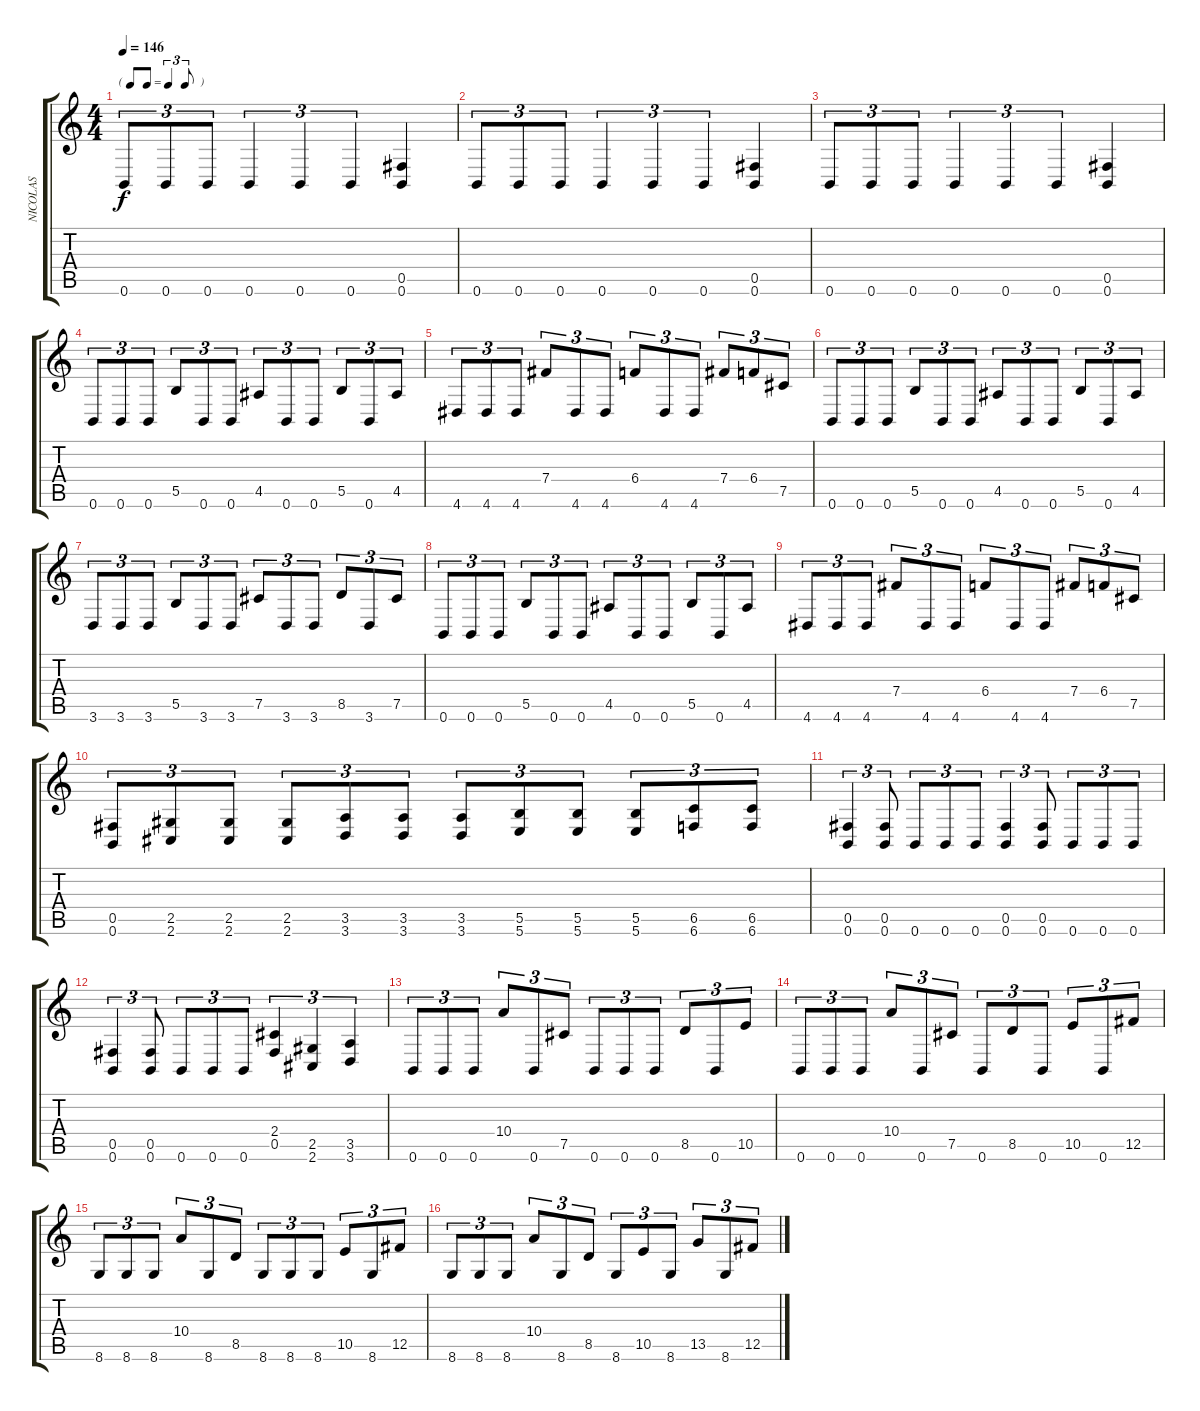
\track ("NICOLAS" "NICOLAS") {instrument overdrivenguitar}
\staff {score tabs}
\tuning (Db4 Ab3 E3 B2 Gb2 B1) {hide}
\ts (4 4)
\tf triplet8th
\tempo 146
\clef g2
\ks c
0.6.8{tu (3 2) dy f} 0.6.8{tu (3 2)} 0.6.8{tu (3 2)} 0.6.4{tu (3 2)} 0.6.4{tu (3 2)} 0.6.4{tu (3 2)} (0.5 0.6).4 |
0.6.8{tu (3 2)} 0.6.8{tu (3 2)} 0.6.8{tu (3 2)} 0.6.4{tu (3 2)} 0.6.4{tu (3 2)} 0.6.4{tu (3 2)} (0.5 0.6).4 |
0.6.8{tu (3 2)} 0.6.8{tu (3 2)} 0.6.8{tu (3 2)} 0.6.4{tu (3 2)} 0.6.4{tu (3 2)} 0.6.4{tu (3 2)} (0.5 0.6).4 |
0.6.8{tu (3 2)} 0.6.8{tu (3 2)} 0.6.8{tu (3 2)} 5.5.8{tu (3 2)} 0.6.8{tu (3 2)} 0.6.8{tu (3 2)} 4.5.8{tu (3 2)} 0.6.8{tu (3 2)} 0.6.8{tu (3 2)} 5.5.8{tu (3 2)} 0.6.8{tu (3 2)} 4.5.8{tu (3 2)} |
4.6.8{tu (3 2)} 4.6.8{tu (3 2)} 4.6.8{tu (3 2)} 7.4.8{tu (3 2)} 4.6.8{tu (3 2)} 4.6.8{tu (3 2)} 6.4.8{tu (3 2)} 4.6.8{tu (3 2)} 4.6.8{tu (3 2)} 7.4.8{tu (3 2)} 6.4.8{tu (3 2)} 7.5.8{tu (3 2)} |
0.6.8{tu (3 2)} 0.6.8{tu (3 2)} 0.6.8{tu (3 2)} 5.5.8{tu (3 2)} 0.6.8{tu (3 2)} 0.6.8{tu (3 2)} 4.5.8{tu (3 2)} 0.6.8{tu (3 2)} 0.6.8{tu (3 2)} 5.5.8{tu (3 2)} 0.6.8{tu (3 2)} 4.5.8{tu (3 2)} |
3.6.8{tu (3 2)} 3.6.8{tu (3 2)} 3.6.8{tu (3 2)} 5.5.8{tu (3 2)} 3.6.8{tu (3 2)} 3.6.8{tu (3 2)} 7.5.8{tu (3 2)} 3.6.8{tu (3 2)} 3.6.8{tu (3 2)} 8.5.8{tu (3 2)} 3.6.8{tu (3 2)} 7.5.8{tu (3 2)} |
0.6.8{tu (3 2)} 0.6.8{tu (3 2)} 0.6.8{tu (3 2)} 5.5.8{tu (3 2)} 0.6.8{tu (3 2)} 0.6.8{tu (3 2)} 4.5.8{tu (3 2)} 0.6.8{tu (3 2)} 0.6.8{tu (3 2)} 5.5.8{tu (3 2)} 0.6.8{tu (3 2)} 4.5.8{tu (3 2)} |
4.6.8{tu (3 2)} 4.6.8{tu (3 2)} 4.6.8{tu (3 2)} 7.4.8{tu (3 2)} 4.6.8{tu (3 2)} 4.6.8{tu (3 2)} 6.4.8{tu (3 2)} 4.6.8{tu (3 2)} 4.6.8{tu (3 2)} 7.4.8{tu (3 2)} 6.4.8{tu (3 2)} 7.5.8{tu (3 2)} |
(0.5 0.6).8{tu (3 2)} (2.5 2.6).8{tu (3 2)} (2.5 2.6).8{tu (3 2)} (2.5 2.6).8{tu (3 2)} (3.5 3.6).8{tu (3 2)} (3.5 3.6).8{tu (3 2)} (3.5 3.6).8{tu (3 2)} (5.5 5.6).8{tu (3 2)} (5.5 5.6).8{tu (3 2)} (5.5 5.6).8{tu (3 2)} (6.5 6.6).8{tu (3 2)} (6.5 6.6).8{tu (3 2)} |
(0.5 0.6).4{tu (3 2)} (0.5 0.6).8{tu (3 2)} 0.6.8{tu (3 2)} 0.6.8{tu (3 2)} 0.6.8{tu (3 2)} (0.5 0.6).4{tu (3 2)} (0.5 0.6).8{tu (3 2)} 0.6.8{tu (3 2)} 0.6.8{tu (3 2)} 0.6.8{tu (3 2)} |
(0.5 0.6).4{tu (3 2)} (0.5 0.6).8{tu (3 2)} 0.6.8{tu (3 2)} 0.6.8{tu (3 2)} 0.6.8{tu (3 2)} (2.4 0.5).4{tu (3 2)} (2.5 2.6).4{tu (3 2)} (3.5 3.6).4{tu (3 2)} |
0.6.8{tu (3 2)} 0.6.8{tu (3 2)} 0.6.8{tu (3 2)} 10.4.8{tu (3 2)} 0.6.8{tu (3 2)} 7.5.8{tu (3 2)} 0.6.8{tu (3 2)} 0.6.8{tu (3 2)} 0.6.8{tu (3 2)} 8.5.8{tu (3 2)} 0.6.8{tu (3 2)} 10.5.8{tu (3 2)} |
0.6.8{tu (3 2)} 0.6.8{tu (3 2)} 0.6.8{tu (3 2)} 10.4.8{tu (3 2)} 0.6.8{tu (3 2)} 7.5.8{tu (3 2)} 0.6.8{tu (3 2)} 8.5.8{tu (3 2)} 0.6.8{tu (3 2)} 10.5.8{tu (3 2)} 0.6.8{tu (3 2)} 12.5.8{tu (3 2)} |
8.6.8{tu (3 2)} 8.6.8{tu (3 2)} 8.6.8{tu (3 2)} 10.4.8{tu (3 2)} 8.6.8{tu (3 2)} 8.5.8{tu (3 2)} 8.6.8{tu (3 2)} 8.6.8{tu (3 2)} 8.6.8{tu (3 2)} 10.5.8{tu (3 2)} 8.6.8{tu (3 2)} 12.5.8{tu (3 2)} |
8.6.8{tu (3 2)} 8.6.8{tu (3 2)} 8.6.8{tu (3 2)} 10.4.8{tu (3 2)} 8.6.8{tu (3 2)} 8.5.8{tu (3 2)} 8.6.8{tu (3 2)} 10.5.8{tu (3 2)} 8.6.8{tu (3 2)} 13.5.8{tu (3 2)} 8.6.8{tu (3 2)} 12.5.8{tu (3 2)}
